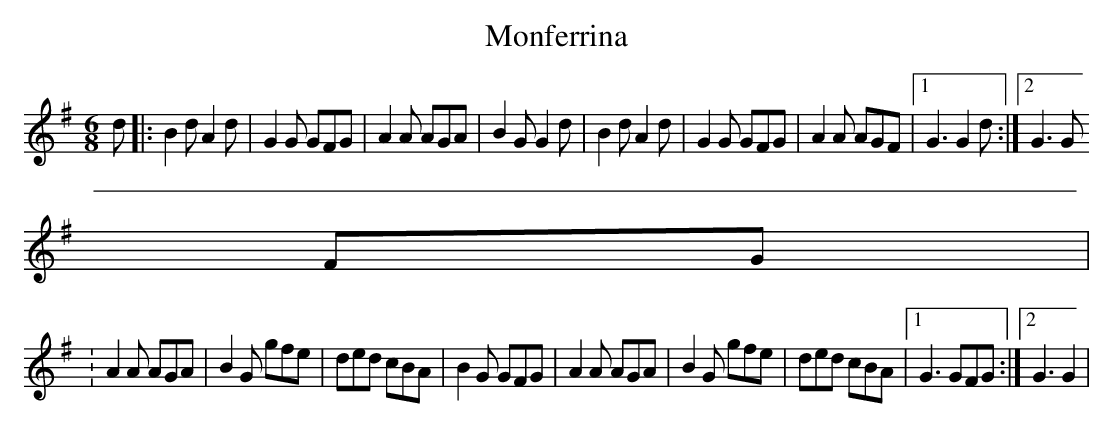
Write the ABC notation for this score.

X:1
T:Monferrina
M:6/8
L:1/8
K:G
d|:B2d A2d|G2G GFG|A2A AGA|B2G G2d|B2d A2d|G2G GFG|A2A AGF|1G3 G2d:|2G3G
FG|
:A2A AGA|B2G gfe|ded cBA|B2G GFG|A2A AGA|B2G gfe|ded cBA|1G3 GFG:|2G3G2|
|
